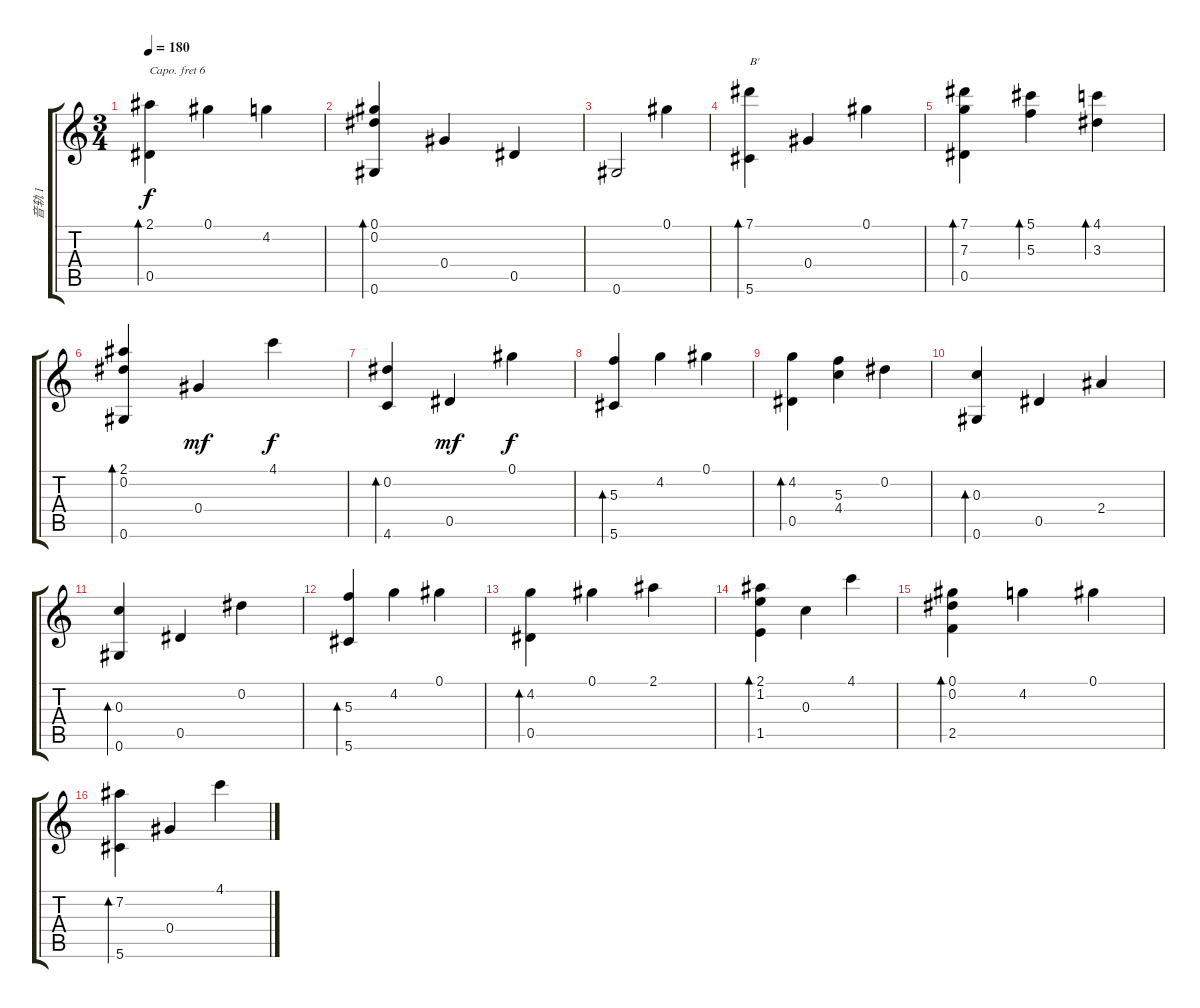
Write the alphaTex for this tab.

\track ("音轨 1" "音轨 1") {instrument acousticguitarsteel}
\staff {score tabs}
\capo 6
\tuning (D4 A3 Gb3 D3 A2 D2) {hide}
\ts (3 4)
\tempo 180
\clef g2
\ks c
(2.1 0.5).4{bd 240 dy f} 0.1.4 4.2.4 |
(0.1 0.2 0.6).4{bd 240} 0.4.4 0.5.4 |
0.6.2 0.1.4 |
(7.1 5.6).4{bd 240 txt "B'"} 0.4.4 0.1.4 |
(7.1 7.3 0.5).4{bd 240} (5.1 5.3).4{bd 120} (4.1 3.3).4{bd 120} |
(2.1 0.2 0.6).4{bd 240} 0.4.4{dy mf} 4.1.4{dy f} |
(0.2 4.6).4{bd 240} 0.5.4{dy mf} 0.1.4{dy f} |
(5.3 5.6).4{bd 240} 4.2.4 0.1.4 |
(4.2 0.5).4{bd 240} (5.3 4.4).4 0.2.4 |
(0.3 0.6).4{bd 240} 0.5.4 2.4.4 |
(0.3 0.6).4{bd 240} 0.5.4 0.2.4 |
(5.3 5.6).4{bd 240} 4.2.4 0.1.4 |
(4.2 0.5).4{bd 240} 0.1.4 2.1.4 |
(2.1 1.2 1.5).4{bd 480} 0.3.4 4.1.4 |
(0.1 0.2 2.5).4{bd 480} 4.2.4 0.1.4 |
(7.2 5.6).4{bd 480} 0.4.4 4.1.4
